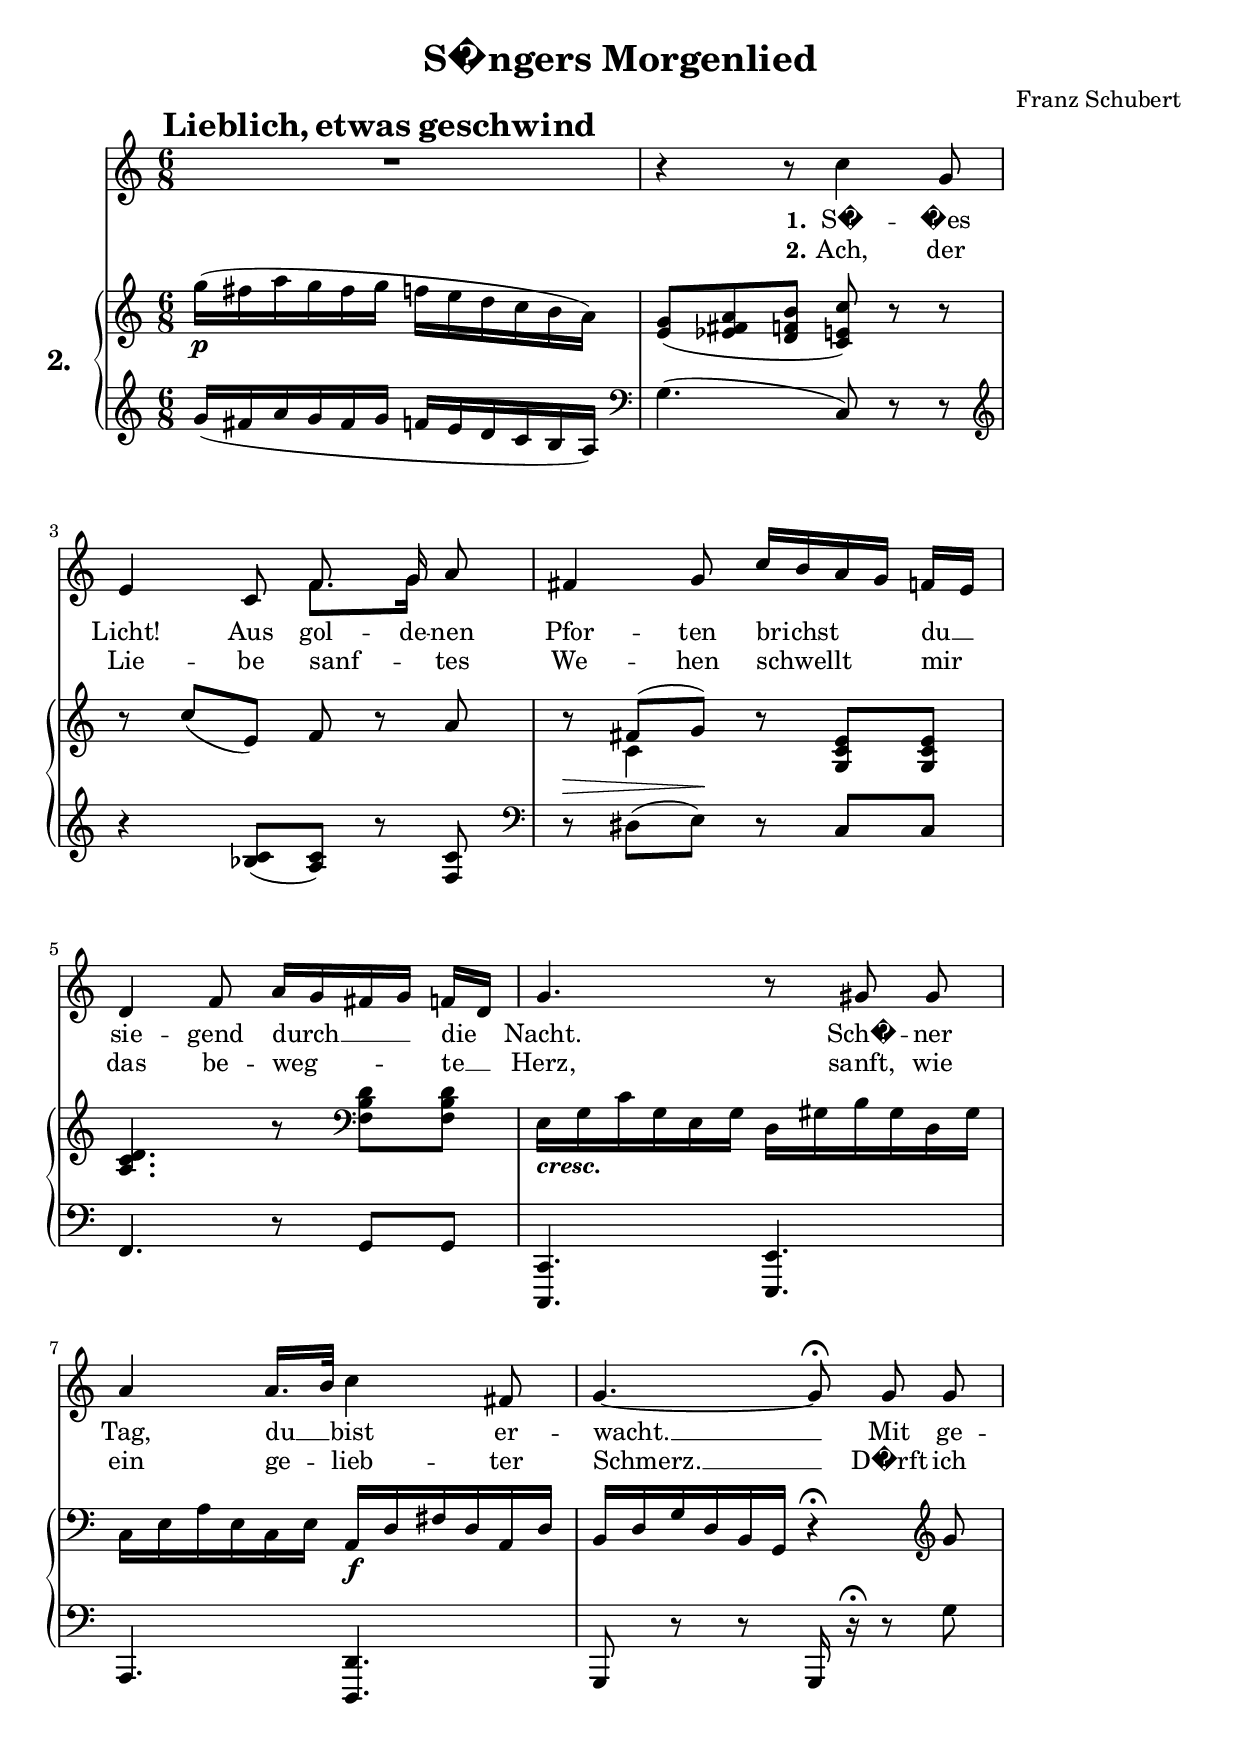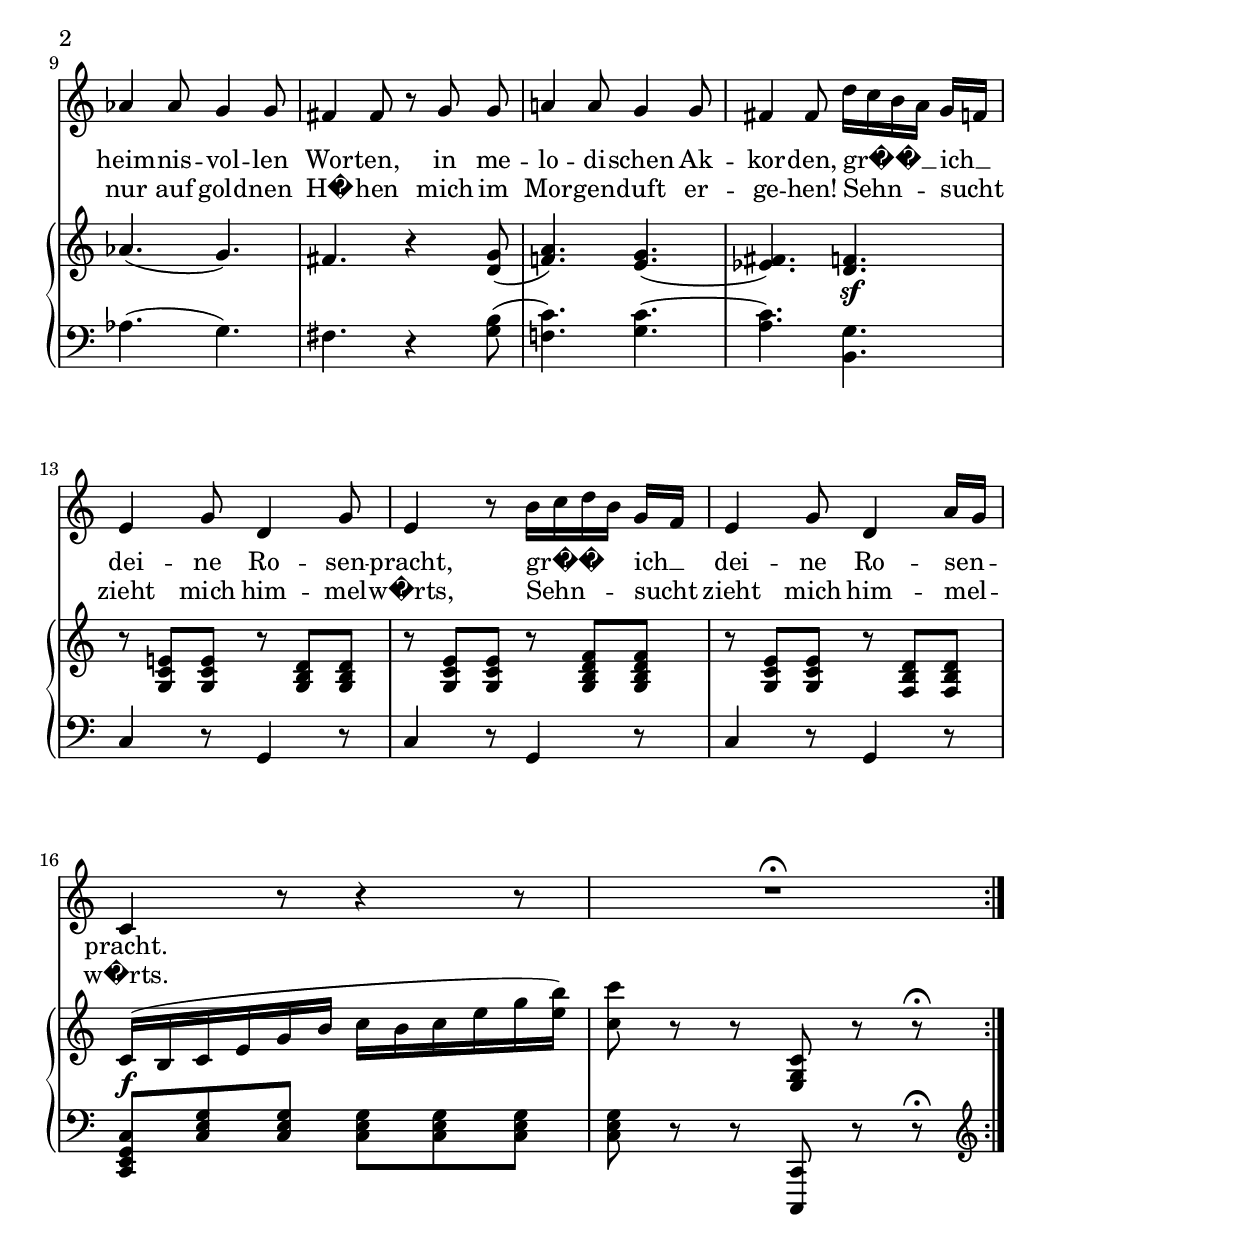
\header {
    title = "S�ngers Morgenlied"
    composer = "Franz Schubert"
    date = "27. Februar 1815"
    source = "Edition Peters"
    editor = "Paul Losse"
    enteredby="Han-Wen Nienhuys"
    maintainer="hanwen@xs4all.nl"

    texidoc = "The source is a rather tightly set Peters in Edition is
    a heavy font. The Peters edition (4622c) was `herausgegeben' by
    Paul Losse, whose name also appears on a 1956 edition of some
    other music. Strictly speaking, his edititorial enhancements will
    not be in the PD - but I am assuming there are no notable ones in
    this small piece.

    The original compresses the entire music onto a single page, in 4
    systems.  Lily does so too if you tune down spacing-increment, but
    chooses line breaks differently.

    Further manual tweaks: the slur in measure 12 has been flattened
manually. The beam in measure 3, left-hand, technically is wrong, but
has been added following the original. The crescendo in measure 4 has
been lowered

"

}

\version "2.1.29"
manuscriptBreak = { \break }



\paper  {
    #(paper-set-staff-size (* 5.8 mm))
    linewidth = #(* mm 160)
    indent = 8\mm
    interscoreline = 2.\mm
    }

modernAccidentals = {
  \set Staff.extraNatural =  ##f
  \set Staff.autoAccidentals =  #'(Staff (same-octave . 1) (any-octave . 0))
  \set Staff.autoCautionaries =  #'()  
}


melody = \notes   \relative c'' \repeat volta 2 \context Voice = singer {
    \time 6/8
    \autoBeamOff
    s1*0^\markup { \bold \large\bigger\bigger { \hspace #-3.0 Lieblich, etwas geschwind } }
  R2.
  r4 r8 c4 g8 |
  e4 c8
    <<
	\new Voice { \stemUp f8. g16 }
	{ \stemDown f8.[ g16] } >> \stemBoth a8 |
  fis4  g8 c16[ b a g] f[ e] |
  d4 f8 a16[ g fis g] f[ d] |
  g4. r8 gis gis |
  a4 a16.[ b32] c4 fis,8 |
  g4.~ g8-\fermata g8 g |
  as4 as8 g4 g8 |
  fis4 fis8 r8 g g  |
  a!4 a8 g4 g8 |
  fis4 fis8 d'16[ c b a] g[ f] |
  e4 g8 d4 g8 e4 r8 b'16[ c d b] g[ f] |
  e4 g8 d4 a'16[ g] |
  c,4 r8 r4 r8 |

    % TODO : make \fermata work. 
  R2.^\fermataMarkup 
}


ignoreMelisma =	\set ignoreMelismata = ##t
ignoreMelismaOff = \unset ignoreMelismata 


firstVerse = \lyrics {
    \set stanza = "1."
    
    S� -- �es Licht! Aus
    \ignoreMelisma
    gol --
    \ignoreMelismaOff

    de -- nen  Pfor -- ten brichst du __ \manuscriptBreak | 
    sie -- gend durch __ die Nacht. Sch� -- ner Tag, du __ bist er -- wacht. __ Mit ge -- |
    \manuscriptBreak
    heim -- nis -- vol -- len Wor -- ten, in me -- lo -- di -- schen Ak -- kor -- den, gr�� __ ich __ \manuscriptBreak |
    dei -- ne Ro -- sen -- pracht, gr�� ich __ dei -- ne Ro -- sen -- pracht. 
    }

secondVerse = \lyrics {
    \set stanza = "2."
    Ach, der Lie -- be sanf
    -- tes We -- hen schwellt mir |
    das be -- weg -- te __ Herz, sanft, wie ein ge -- lieb -- ter Schmerz. __ D�rft ich | 
    nur auf gold -- nen H� -- hen mich im Mor -- gen -- duft er -- ge -- hen! Sehn -- sucht |
    zieht mich him -- mel -- w�rts, Sehn -- sucht zieht mich him -- mel -- w�rts.
    }

pianoRH = \notes \relative c''' \repeat volta 2 {
    #(set-accidental-style 'modern)
    g16(_\p fis a g fis g f e d c b a ) | 
    <g e>8( <es fis a> <d f b> <c e c'>) r8 r | 
    r8 c'( e,) f r a |
    \once \override DynamicLineSpanner   #'padding =#3
    r8_\> << { s8 s8-\! }  << { fis( g)
			    } \\ { c,4 } >> >> r8 <e c g> <e c g> |
    <d c a>4. r8 \clef bass  <d b f> <d b f> |
    e,16_" "_\markup { \bold\italic cresc. } g c g e g d gis b gis d gis |
    c, e a e c e a,-\f d fis d a d |
    b d g  d b g r4\fermata \clef treble g''8 |
    as4.( g 4.) | fis4. r4 <d g>8 ( |
    <f a>4.) <e g>4.( <es fis> ) <d f>\sf |
    r8 <e c g> <e c g> r <d b g > <d b g> |
    r <e c g> <e c g> r <f d b g> <f d b g> |
    r <e c g> <e c g> r <d b f> <d b f> |
    c16(_\f b c e g b c b c e g <e b'>) |
    <c c'>8 r r <c, g e>8 r r\fermata |  
}

pianoLH = \notes \relative c'' \repeat volta 2 {
    #(set-accidental-style 'modern)
    g16( fis a g fis g f e d c b a) | 
    \clef bass g4.( c,8) r r
    \clef treble r4 <bes' c>8([ <a c>)] r <f c'> |
    \clef bass r8 dis( e) r c c |
    f,4. r8 g g |
    <c, c,>4. <e e,>4. |
    a,4. <d d,>4. |
    g,8 r r g16 r16\fermata r8 g''8 |
    as4.( g ) |
    fis r4 <g b>8( |
    <f c'>4.)

    \once \override Slur  #'height-limit = #1.0

    <g c>4.( | <a c>4.) <g b,> |
    c,4 r8 g4 r8 |
    c4 r8 g4 r8 |
    c4 r8 g4 r8 |
    <c g e c>8 <c e g> <c e g>     <c e g> <c e g> <c e g> |
    <c e g> r r <c, c,>8 r r\fermata \clef treble
    }

\score {

    << \time 6/8
     \new Staff <<
	 \context Staff #(set-accidental-style 'modern)
	 \melody >>
	 \lyricsto "singer" \new Lyrics \firstVerse
	 \lyricsto "singer" \new Lyrics \secondVerse
     \new PianoStaff << 
	 \set PianoStaff.instrument = \markup {
	     \bold
	     \bigger\bigger\bigger\bigger \huge "2.  " }
	 \new Staff \pianoRH
	 \new Staff \pianoLH
	>> 
    >>

    \paper {
	\context {
	    \LyricsContext
	    minimumVerticalExtent = #'(-1.0 . 0)
	}
	\context {
	    \ScoreContext
	    \override Beam #'thickness = #0.55
	    \override SpacingSpanner #'spacing-increment = #1.0
	    \override Slur #'height-limit = #1.5
	}
	\context {
	    \PianoStaffContext
	    \override VerticalAlignment #'forced-distance = #10
	}
	\context {
	    \StaffContext
	    minimumVerticalExtent = #'(-3. . 6)
	}
    }
    \midi {
	\tempo 4 = 70
	}
}
